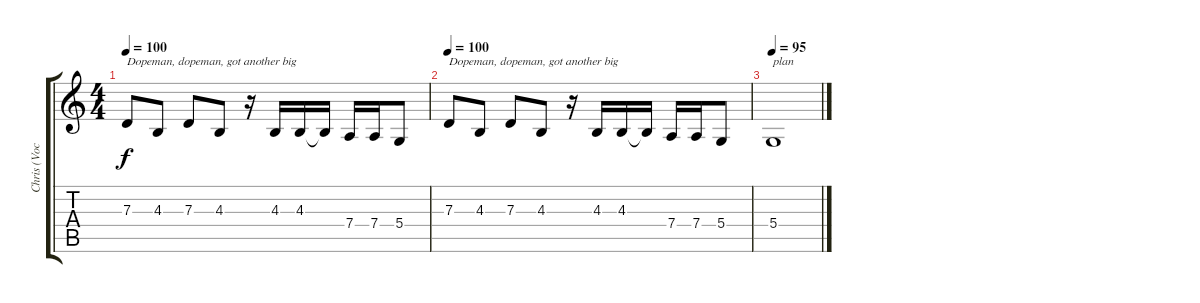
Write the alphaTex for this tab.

\track ("Chris (Vocals)" "Chris (Voc") {instrument clarinet}
\staff {score tabs}
\tuning (E4 B3 G3 D3 A2 E2) {hide}
\ts (4 4)
\tempo 100
\clef g2
\ks c
7.3.8{txt "Dopeman, dopeman, got another big" dy f} 4.3.8 7.3.8 4.3.8 r.16 4.3.16 4.3.16 4.3{t}.16 7.4.16 7.4.16 5.4.8 |
\tempo 100
7.3.8{txt "Dopeman, dopeman, got another big"} 4.3.8 7.3.8 4.3.8 r.16 4.3.16 4.3.16 4.3{t}.16 7.4.16 7.4.16 5.4.8 |
\tempo 95
5.4.1{txt "plan"}
